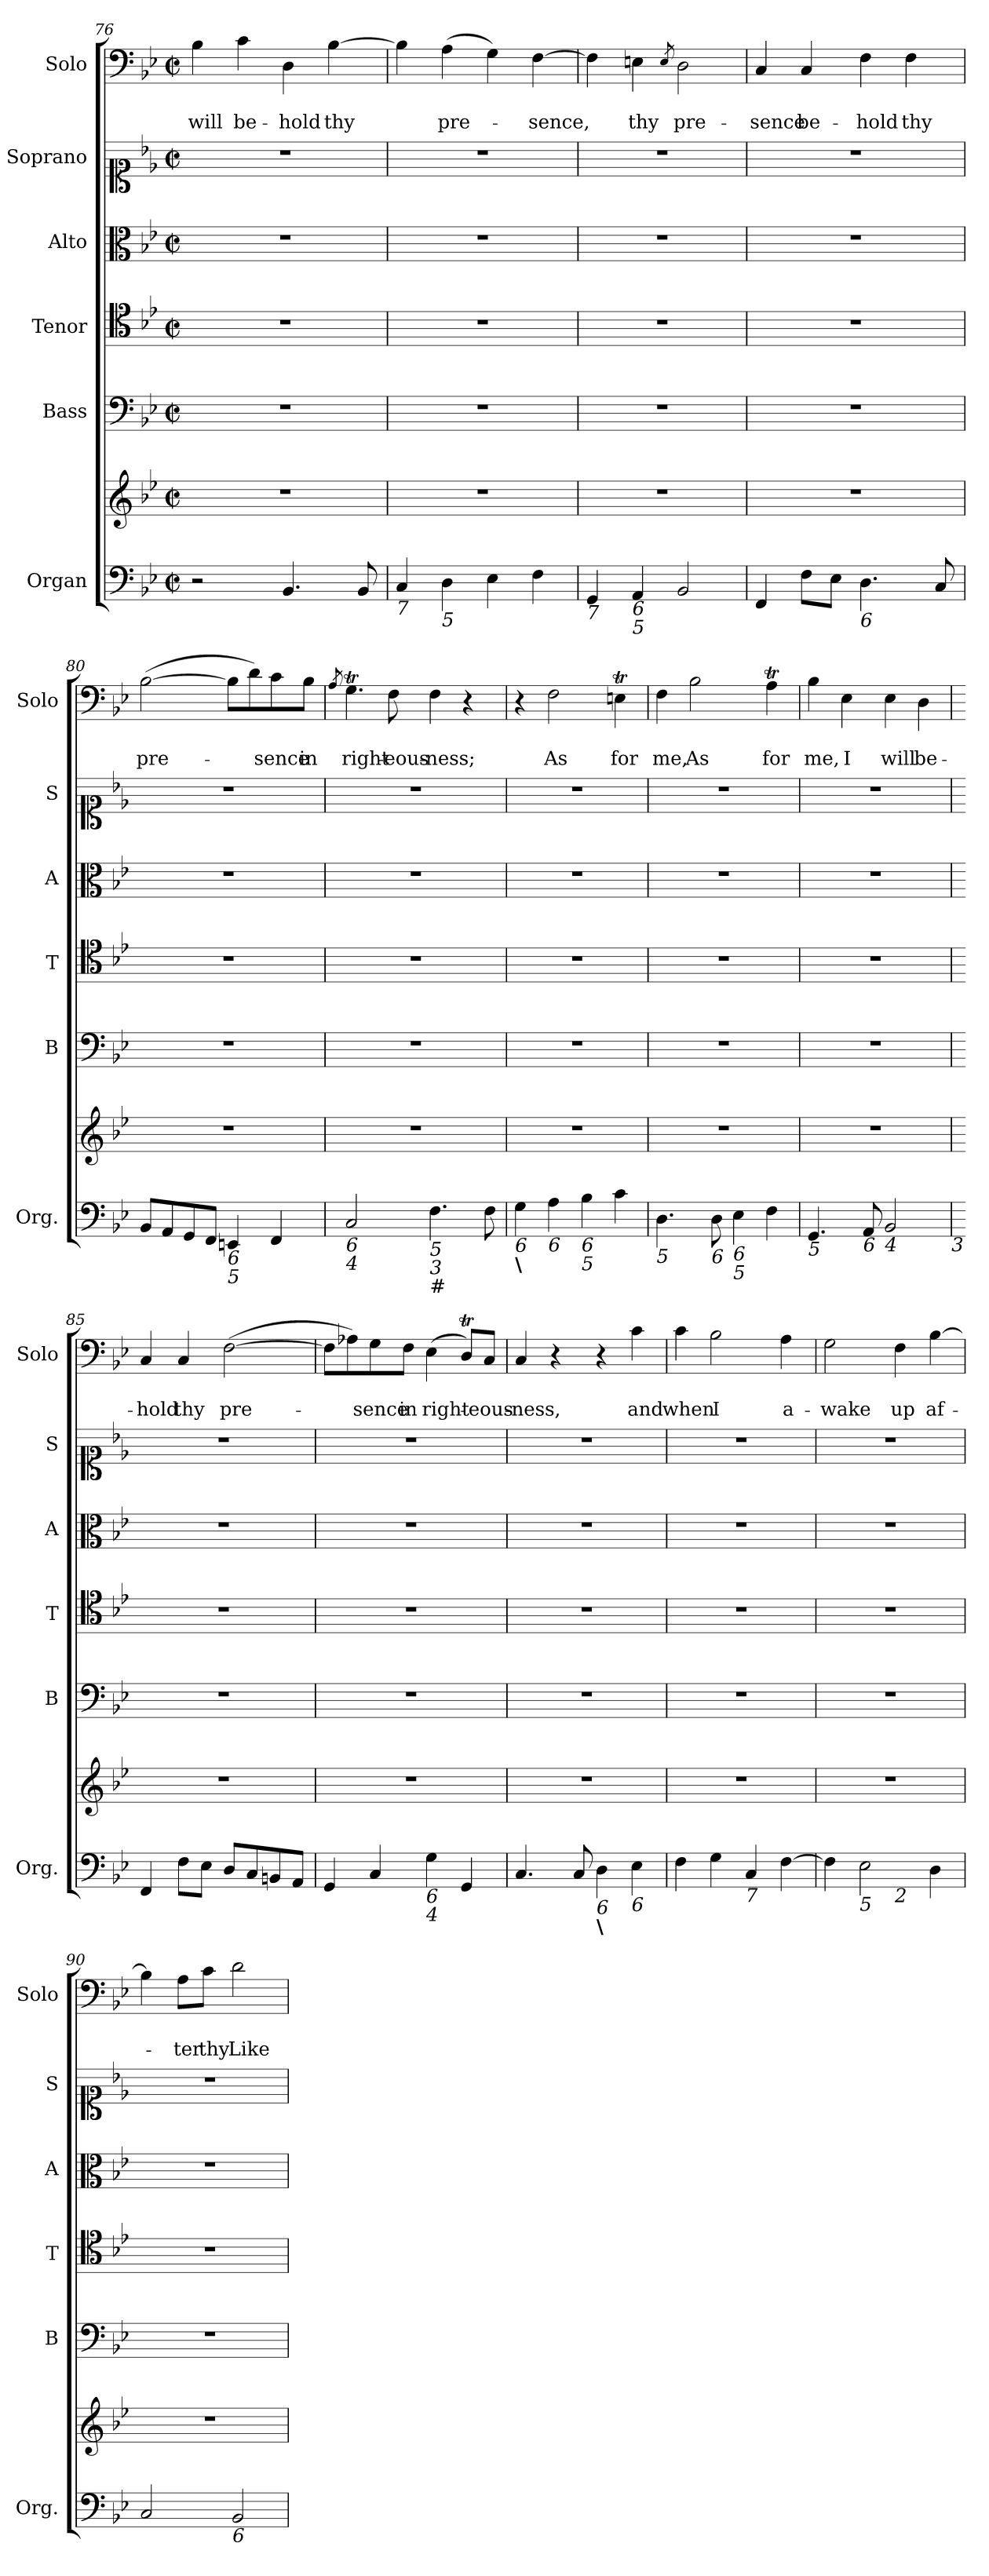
**kern	**kern	**kern	**kern	**kern	**kern	**kern	**text	**text
*part6	*part6	*part5	*part4	*part3	*part2	*part1	*part1	*part1
*staff7	*staff6	*staff5	*staff4	*staff3	*staff2	*staff1	*staff1	*staff1
*I"Organ	*	*I"Bass	*I"Tenor	*I"Alto	*I"Soprano	*I"Solo	*	*
*I'Org.	*	*I'B	*I'T	*I'A	*I'S	*I'Solo	*	*
*clefF4	*clefG2	*clefF4	*clefC4	*clefC3	*clefC1	*clefF4	*	*
*k[b-e-]	*k[b-e-]	*k[b-e-]	*k[b-e-]	*k[b-e-]	*k[b-e-]	*k[b-e-]	*	*
*B-:	*B-:	*B-:	*B-:	*B-:	*B-:	*B-:	*	*
*M2/2	*M2/2	*M2/2	*M2/2	*M2/2	*M2/2	*M2/2	*	*
*met(c|)	*met(c|)	*met(c|)	*met(c|)	*met(c|)	*met(c|)	*met(c|)	*	*
=76	=76	=76	=76	=76	=76	=76	=76	=76
!	!	!	!	!	!	!	!	!LO:LY:b
2r	1r	1r	1r	1r	1r	4B-\	.	will
!	!	!	!	!	!	!	!	!LO:LY:b
.	.	.	.	.	.	4c\	.	be-
!	!	!	!	!	!	!	!	!LO:LY:b
4.BB-/	.	.	.	.	.	4D\	.	-hold
!	!	!	!	!	!	!	!	!LO:LY:b
.	.	.	.	.	.	[4B-\	.	thy
8BB-/	.	.	.	.	.	.	.	.
=77	=77	=77	=77	=77	=77	=77	=77	=77
!LO:TX:b:i:t=7	!	!	!	!	!	!	!	!
4C/	1r	1r	1r	1r	1r	4B-\]	.	.
!LO:TX:b:i:t=5	!	!	!	!	!	!	!	!
!	!	!	!	!	!	!	!	!LO:LY:b
4D\	.	.	.	.	.	(>4A\	.	pre-
4E-\	.	.	.	.	.	4G\)	.	.
!	!	!	!	!	!	!	!	!LO:LY:b
4F\	.	.	.	.	.	[4F\	.	-sence,
=78	=78	=78	=78	=78	=78	=78	=78	=78
!LO:TX:b:i:t=7	!	!	!	!	!	!	!	!
4GG/	1r	1r	1r	1r	1r	4F\]	.	.
!LO:TX:b:i:t=6	!	!	!	!	!	!	!	!
!LO:TX:b:i:t=5	!	!	!	!	!	!	!	!
!	!	!	!	!	!	!	!	!LO:LY:b
4AA/	.	.	.	.	.	4En\	.	thy
.	.	.	.	.	.	8qE/	.	.
!	!	!	!	!	!	!	!	!LO:LY:b
2BB-/	.	.	.	.	.	2D\	.	pre-
=79	=79	=79	=79	=79	=79	=79	=79	=79
!	!	!	!	!	!	!	!	!LO:LY:b
4FF/	1r	1r	1r	1r	1r	4C/	.	-sence
!	!	!	!	!	!	!	!	!LO:LY:b
8F\L	.	.	.	.	.	4C/	.	be-
8E-\J	.	.	.	.	.	.	.	.
!LO:TX:b:i:t=6	!	!	!	!	!	!	!	!
!	!	!	!	!	!	!	!	!LO:LY:b
4.D\	.	.	.	.	.	4F\	.	-hold
!	!	!	!	!	!	!	!	!LO:LY:b
.	.	.	.	.	.	4F\	.	thy
8C/	.	.	.	.	.	.	.	.
!!LO:LB:g=z
=80	=80	=80	=80	=80	=80	=80	=80	=80
!	!	!	!	!	!	!	!	!LO:LY:b
8BB-/L	1r	1r	1r	1r	1r	(>[2B-\	.	pre-
8AA/	.	.	.	.	.	.	.	.
8GG/	.	.	.	.	.	.	.	.
8FF/J	.	.	.	.	.	.	.	.
!LO:TX:b:i:t=6	!	!	!	!	!	!	!	!
!LO:TX:b:i:t=5	!	!	!	!	!	!	!	!
4EEn/	.	.	.	.	.	8B-\L]	.	.
.	.	.	.	.	.	8d\)	.	.
!	!	!	!	!	!	!	!	!LO:LY:b
4FF/	.	.	.	.	.	8c\	.	-sence
!	!	!	!	!	!	!	!	!LO:LY:b
.	.	.	.	.	.	8B-\J	.	in
=81	=81	=81	=81	=81	=81	=81	=81	=81
.	.	.	.	.	.	8qA/	.	.
!LO:TX:b:i:t=6\n4	!	!	!	!	!	!	!	!
!	!	!	!	!	!	!	!	!LO:LY:b
2C/	1r	1r	1r	1r	1r	4.GT\	.	right-
!	!	!	!	!	!	!	!	!LO:LY:b
.	.	.	.	.	.	8F\	.	-eous-
!LO:TX:b:i:t=5\n3	!	!	!	!	!	!	!	!
!LO:TX:b:t=#	!	!	!	!	!	!	!	!
!	!	!	!	!	!	!	!	!LO:LY:b
4.F\	.	.	.	.	.	4F\	.	-ness;
.	.	.	.	.	.	4r	.	.
8F\	.	.	.	.	.	.	.	.
=82	=82	=82	=82	=82	=82	=82	=82	=82
!LO:TX:b:i:t=6	!	!	!	!	!	!	!	!
!LO:TX:b:B:t=\	!	!	!	!	!	!	!	!
4G\	1r	1r	1r	1r	1r	4r	.	.
!LO:TX:b:i:t=6	!	!	!	!	!	!	!	!
!	!	!	!	!	!	!	!	!LO:LY:b
4A\	.	.	.	.	.	2F\	.	As
!LO:TX:b:i:t=6	!	!	!	!	!	!	!	!
!LO:TX:b:i:t=5	!	!	!	!	!	!	!	!
4B-\	.	.	.	.	.	.	.	.
!	!	!	!	!	!	!	!	!LO:LY:b
4c\	.	.	.	.	.	4Ent\	.	for
=83	=83	=83	=83	=83	=83	=83	=83	=83
!LO:TX:b:i:t=5	!	!	!	!	!	!	!	!
!	!	!	!	!	!	!	!	!LO:LY:b
4.D\	1r	1r	1r	1r	1r	4F\	.	me,
!	!	!	!	!	!	!	!	!LO:LY:b
.	.	.	.	.	.	2B-\	.	As
!LO:TX:b:i:t=6	!	!	!	!	!	!	!	!
8D\	.	.	.	.	.	.	.	.
!LO:TX:b:i:t=6	!	!	!	!	!	!	!	!
!LO:TX:b:i:t=5	!	!	!	!	!	!	!	!
4E-\	.	.	.	.	.	.	.	.
!	!	!	!	!	!	!	!	!LO:LY:b
4F\	.	.	.	.	.	4At\	.	for
=84	=84	=84	=84	=84	=84	=84	=84	=84
!LO:TX:b:i:t=5	!	!	!	!	!	!	!	!
!	!	!	!	!	!	!	!	!LO:LY:b
4.GG/	1r	1r	1r	1r	1r	4B-\	.	me,
!	!	!	!	!	!	!	!	!LO:LY:b
.	.	.	.	.	.	4E-\	.	I
!LO:TX:b:i:t=6	!	!	!	!	!	!	!	!
8AA/	.	.	.	.	.	.	.	.
!LO:TX:b:i:t=4	!	!	!	!	!	!	!	!
!	!	!	!	!	!	!	!	!LO:LY:b
2BB-/	.	.	.	.	.	4E-\	.	will
!	!	!	!	!	!	!	!	!LO:LY:b
.	.	.	.	.	.	4D\	.	be-
!LO:TX:b:i:t=3	!	!	!	!	!	!	!	!
=85	=85	=85	=85	=85	=85	=85	=85	=85
!	!	!	!	!	!	!	!	!LO:LY:b
4FF/	1r	1r	1r	1r	1r	4C/	.	-hold
!	!	!	!	!	!	!	!	!LO:LY:b
8F\L	.	.	.	.	.	4C/	.	thy
8E-\J	.	.	.	.	.	.	.	.
!	!	!	!	!	!	!	!	!LO:LY:b
8D/L	.	.	.	.	.	(>[2F\	.	pre-
8C/	.	.	.	.	.	.	.	.
8BBn/	.	.	.	.	.	.	.	.
8AA/J	.	.	.	.	.	.	.	.
!!LO:LB:g=z
=86	=86	=86	=86	=86	=86	=86	=86	=86
4GG/	1r	1r	1r	1r	1r	8F\L]	.	.
.	.	.	.	.	.	8A-X\)	.	.
!	!	!	!	!	!	!	!	!LO:LY:b
4C/	.	.	.	.	.	8G\	.	-sence
!	!	!	!	!	!	!	!	!LO:LY:b
.	.	.	.	.	.	8F\J	.	in
!LO:TX:b:i:t=6\n4	!	!	!	!	!	!	!	!
!	!	!	!	!	!	!	!	!LO:LY:b
4G\	.	.	.	.	.	(>4E-\	.	right-
4GG/	.	.	.	.	.	8Dt/L)	.	.
!	!	!	!	!	!	!	!	!LO:LY:b
.	.	.	.	.	.	8C/J	.	-eous-
=87	=87	=87	=87	=87	=87	=87	=87	=87
!	!	!	!	!	!	!	!	!LO:LY:b
4.C/	1r	1r	1r	1r	1r	4C/	.	-ness,
.	.	.	.	.	.	4r	.	.
8C/	.	.	.	.	.	.	.	.
!LO:TX:b:i:t=6	!	!	!	!	!	!	!	!
!LO:TX:b:B:t=\	!	!	!	!	!	!	!	!
4D\	.	.	.	.	.	4r	.	.
!LO:TX:b:i:t=6	!	!	!	!	!	!	!	!
!	!	!	!	!	!	!	!	!LO:LY:b
4E-\	.	.	.	.	.	4c\	.	and
=88	=88	=88	=88	=88	=88	=88	=88	=88
!	!	!	!	!	!	!	!	!LO:LY:b
4F\	1r	1r	1r	1r	1r	4c\	.	when
!	!	!	!	!	!	!	!	!LO:LY:b
4G\	.	.	.	.	.	2B-\	.	I
!LO:TX:b:i:t=7	!	!	!	!	!	!	!	!
4C/	.	.	.	.	.	.	.	.
!	!	!	!	!	!	!	!	!LO:LY:b
[4F\	.	.	.	.	.	4A\	.	a-
=89	=89	=89	=89	=89	=89	=89	=89	=89
!LO:TX:b:i:t=2	!	!	!	!	!	!	!	!
!	!	!	!	!	!	!	!	!LO:LY:b
*^	*	*	*	*	*	*	*	*
4F\]	2ryy	1r	1r	1r	1r	1r	2G\	.	-wake
!LO:TX:b:i:t=5	!	!	!	!	!	!	!	!	!
2E-\	.	.	.	.	.	.	.	.	.
!	!LO:TX:b:i:t=2	!	!	!	!	!	!	!	!
!	!	!	!	!	!	!	!	!	!LO:LY:b
.	2ryy	.	.	.	.	.	4F\	.	up
!	!	!	!	!	!	!	!	!	!LO:LY:b
4D\	.	.	.	.	.	.	[4B-\	.	af-
=90	=90	=90	=90	=90	=90	=90	=90	=90	=90
!LO:TX:b:i:t=7	!	!	!	!	!	!	!	!	!
*v	*v	*	*	*	*	*	*	*	*
2C/	1r	1r	1r	1r	1r	4B-\]	.	.
!	!	!	!	!	!	!	!	!LO:LY:b
.	.	.	.	.	.	8A\L	.	-ter
!	!	!	!	!	!	!	!	!LO:LY:b
.	.	.	.	.	.	8c\J	.	thy
!LO:TX:b:i:t=6	!	!	!	!	!	!	!	!
!	!	!	!	!	!	!	!	!LO:LY:b
2BB-/	.	.	.	.	.	2d\	.	Like-
=	=	=	=	=	=	=	=	=
*-	*-	*-	*-	*-	*-	*-	*-	*-
